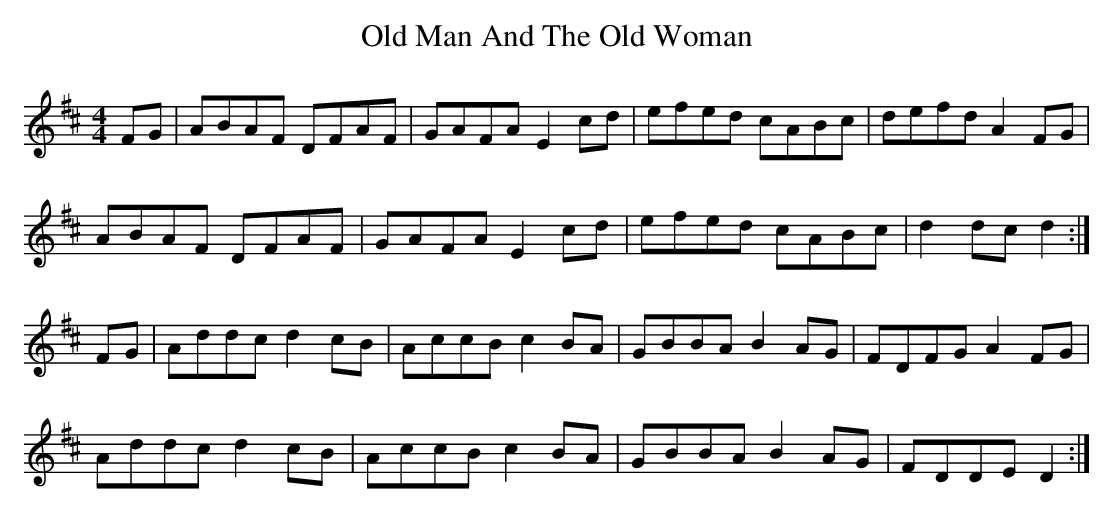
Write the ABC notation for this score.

X:1
T:Old Man And The Old Woman
M:4/4
K:D
FG | ABAF DFAF | GAFA E2 cd | efed cABc | defd A2 FG |
ABAF DFAF | GAFA E2cd | efed cABc | d2 dc d2 :|
FG | Addc d2cB | AccB c2BA | GBBA B2AG | FDFG A2 FG |
Addc d2cB | AccB c2BA | GBBA B2AG | FDDE D2 :|
